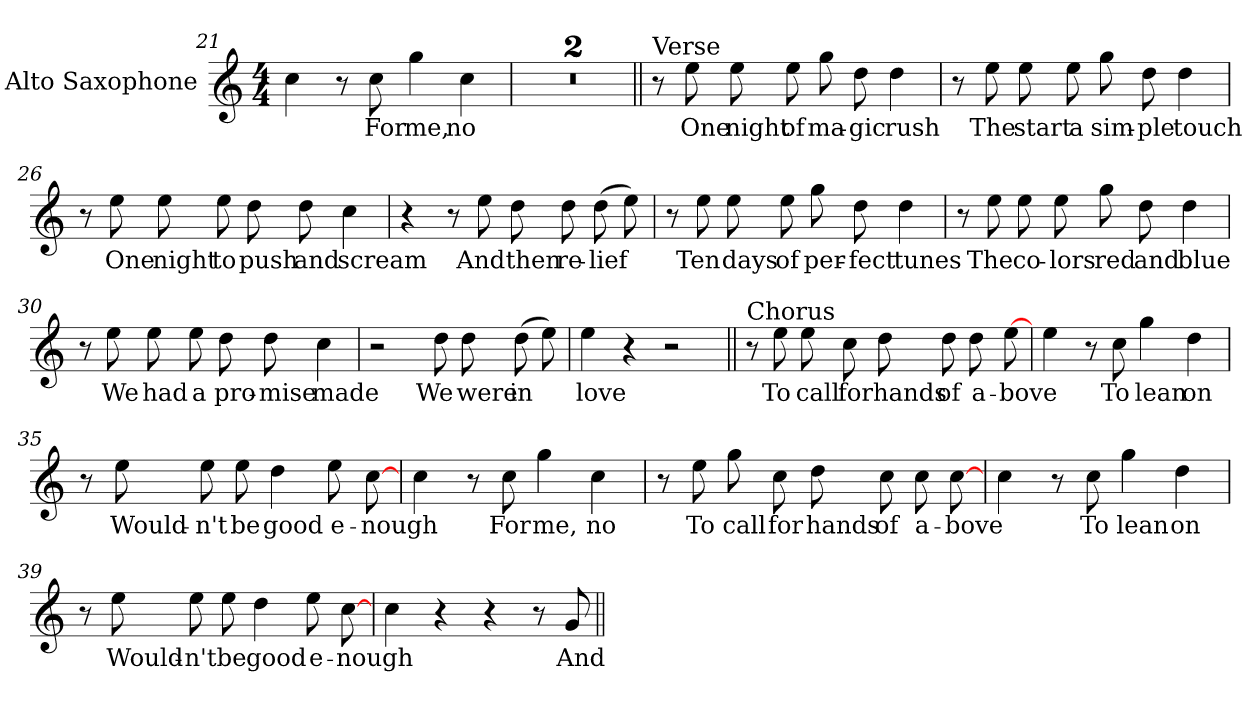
**kern	**text
*part1	*part1
*staff1	*staff1
*I"Alto Saxophone	*
*I'A. Sax.	*
*clefG2	*
*ITrd5c9	*
*k[b-e-a-]	*
*E-:	*
*M4/4	*
=21	=21
4e-	.
8r	.
8e-	-For
4b-	-me,
4e-	-no
=22	=22
1r	.
=23	=23
1r	.
!!LO:LB:g=z
=24||	=24||
!LO:TX:a:t=Verse	!
8r	.
8g	-One
8gL	-night
8g	-of
8b-L	-ma-
8f	-gic
4f	-rush
=25	=25
8r	.
8g	-The
8gL	-start
8g	-a
8b-L	-sim-
8f	-ple
4f	-touch
=26	=26
8r	.
8g	-One
8gL	-night
8g	-to
8fL	-push
8f	-and
4e-	-scream
=27	=27
4r	.
8r	.
8g	-And
8fL	-then
8f	-re-
(8f	-lief
8g)	.
=28	=28
8r	.
8g	-Ten
8gL	-days
8g	-of
8b-L	-per-
8f	-fect
4f	-tunes
=29	=29
8r	.
8g	-The
8gL	-co-
8g	-lors
8b-L	-red
8f	-and
4f	-blue
=30	=30
8r	.
8g	-We
8gL	-had
8g	-a
8fL	-pro-
8f	-mise
4e-	-made
=31	=31
2r	.
8fL	-We
8f	-were
(8f	-in
8g)	.
=32	=32
4g	-love
4r	.
2r	.
!!LO:LB:g=z
=33||	=33||
!LO:TX:a:t=Chorus	!
8r	.
8g	-To
8gL	-call
8e-	-for
8fL	-hands
8f	-of
8f	-a-
[8g	-bove
=34	=34
4g	.
8r	.
8e-	-To
4b-	-lean
4f	-on
=35	=35
8r	.
8g	-Would-
8gL	-n't
8g	-be
4f	-good
8gL	-e-
[8e-	-nough
=36	=36
4e-	.
8r	.
8e-	-For
4b-	-me,
4e-	-no
=37	=37
8r	.
8g	-To
8b-L	-call
8e-	-for
8fL	-hands
8e-	-of
8e-	-a-
[8e-	-bove
=38	=38
4e-	.
8r	.
8e-	-To
4b-	-lean
4f	-on
=39	=39
8r	.
8g	-Would-
8gL	-n't
8g	-be
4f	-good
8gL	-e-
[8e-	-nough
=40	=40
4e-	.
4r	.
4r	.
8r	.
8B-	-And
=||	=||
*-	*-
